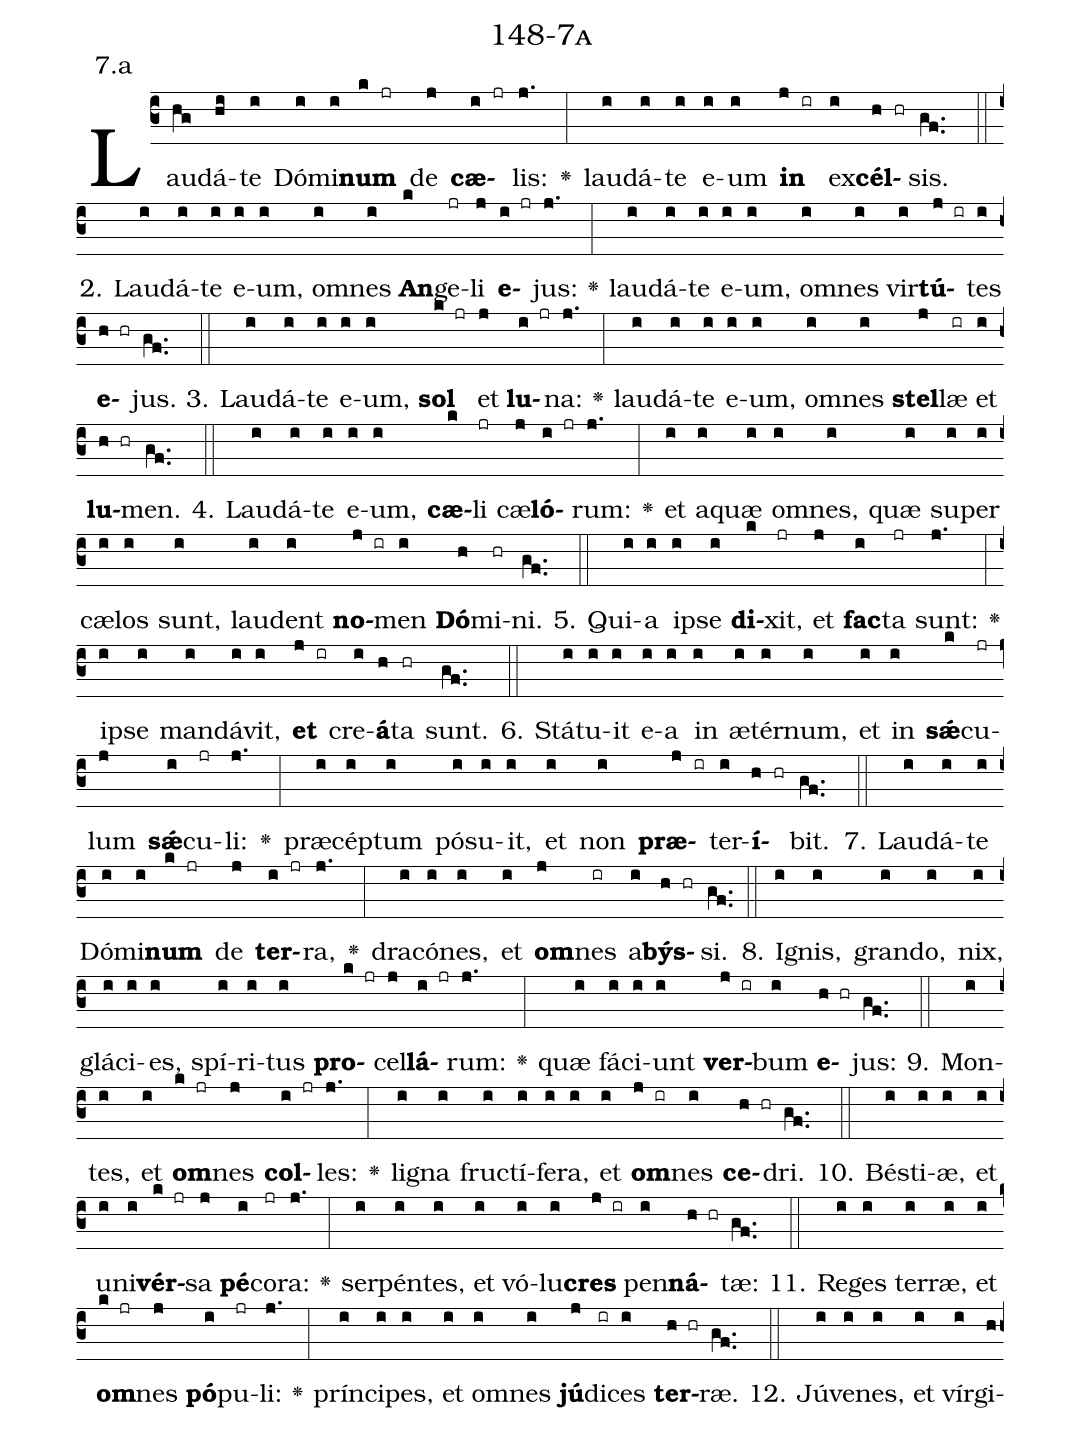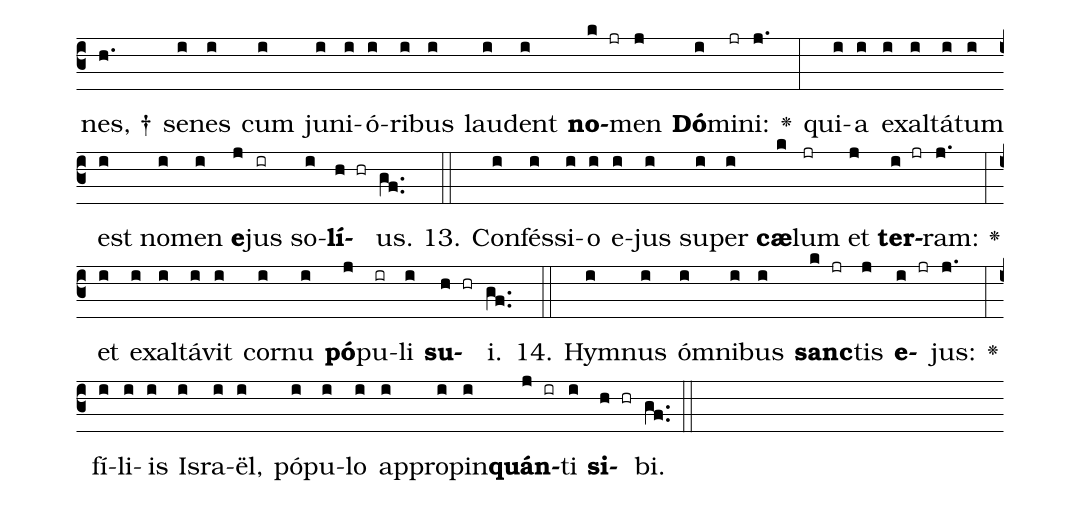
name: 148-7a;
annotation: 7.a;
%%
(c3)Lau(hg)dá(hi)te(i) Dó(i)mi(i)<b>num</b>(k jr) de(j) <b>cæ</b>(i jr)lis:(j.) <v>\greheightstar</v>(:) lau(i)dá(i)te(i) e(i)um(i) <b>in</b>(j ir) ex(i)<b>cél</b>(h hr)sis.(gf..) (::)
2. Lau(i)dá(i)te(i) e(i)um,(i) om(i)nes(i) <b>An</b>(k)ge(jr)li(j) <b>e</b>(i jr)jus:(j.) <v>\greheightstar</v>(:) lau(i)dá(i)te(i) e(i)um,(i) om(i)nes(i) vir(i)<b>tú</b>(j ir)tes(i) <b>e</b>(h hr)jus.(gf..) (::)
3. Lau(i)dá(i)te(i) e(i)um,(i) <b>sol</b>(k jr) et(j) <b>lu</b>(i jr)na:(j.) <v>\greheightstar</v>(:) lau(i)dá(i)te(i) e(i)um,(i) om(i)nes(i) <b>stel</b>(j)læ(ir) et(i) <b>lu</b>(h hr)men.(gf..) (::)
4. Lau(i)dá(i)te(i) e(i)um,(i) <b>cæ</b>(k)li(jr) cæ(j)<b>ló</b>(i jr)rum:(j.) <v>\greheightstar</v>(:) et(i) a(i)quæ(i) om(i)nes,(i) quæ(i) su(i)per(i) cæ(i)los(i) sunt,(i) lau(i)dent(i) <b>no</b>(j ir)men(i) <b>Dó</b>(h)mi(hr)ni.(gf..) (::)
5. Qui(i)a(i) ip(i)se(i) <b>di</b>(k)xit,(jr) et(j) <b>fac</b>(i)ta(jr) sunt:(j.) <v>\greheightstar</v>(:) ip(i)se(i) man(i)dá(i)vit,(i) <b>et</b>(j ir) cre(i)<b>á</b>(h)ta(hr) sunt.(gf..) (::)
6. Stá(i)tu(i)it(i) e(i)a(i) in(i) æ(i)tér(i)num,(i) et(i) in(i) <b>sǽ</b>(k)cu(jr)lum(j) <b>sǽ</b>(i)cu(jr)li:(j.) <v>\greheightstar</v>(:) præ(i)cép(i)tum(i) pó(i)su(i)it,(i) et(i) non(i) <b>præ</b>(j ir)ter(i)<b>í</b>(h hr)bit.(gf..) (::)
7. Lau(i)dá(i)te(i) Dó(i)mi(i)<b>num</b>(k jr) de(j) <b>ter</b>(i jr)ra,(j.) <v>\greheightstar</v>(:) dra(i)có(i)nes,(i) et(i) <b>om</b>(j)nes(ir) a(i)<b>býs</b>(h hr)si.(gf..) (::)
8. I(i)gnis,(i) gran(i)do,(i) nix,(i) glá(i)ci(i)es,(i) spí(i)ri(i)tus(i) <b>pro</b>(k jr)cel(j)<b>lá</b>(i jr)rum:(j.) <v>\greheightstar</v>(:) quæ(i) fá(i)ci(i)unt(i) <b>ver</b>(j ir)bum(i) <b>e</b>(h hr)jus:(gf..) (::)
9. Mon(i)tes,(i) et(i) <b>om</b>(k jr)nes(j) <b>col</b>(i jr)les:(j.) <v>\greheightstar</v>(:) li(i)gna(i) fruc(i)tí(i)fe(i)ra,(i) et(i) <b>om</b>(j ir)nes(i) <b>ce</b>(h hr)dri.(gf..) (::)
10. Bés(i)ti(i)æ,(i) et(i) u(i)ni(i)<b>vér</b>(k jr)sa(j) <b>pé</b>(i)co(jr)ra:(j.) <v>\greheightstar</v>(:) ser(i)pén(i)tes,(i) et(i) vó(i)lu(i)<b>cres</b>(j ir) pen(i)<b>ná</b>(h hr)tæ:(gf..) (::)
11. Re(i)ges(i) ter(i)ræ,(i) et(i) <b>om</b>(k jr)nes(j) <b>pó</b>(i)pu(jr)li:(j.) <v>\greheightstar</v>(:) prín(i)ci(i)pes,(i) et(i) om(i)nes(i) <b>jú</b>(j)di(ir)ces(i) <b>ter</b>(h hr)ræ.(gf..) (::)
12. Jú(i)ve(i)nes,(i) et(i) vír(i)gi(h)nes, †(h.) se(i)nes(i) cum(i) ju(i)ni(i)ó(i)ri(i)bus(i) lau(i)dent(i) <b>no</b>(k jr)men(j) <b>Dó</b>(i)mi(jr)ni:(j.) <v>\greheightstar</v>(:) qui(i)a(i) ex(i)al(i)tá(i)tum(i) est(i) no(i)men(i) <b>e</b>(j)jus(ir) so(i)<b>lí</b>(h hr)us.(gf..) (::)
13. Con(i)fés(i)si(i)o(i) e(i)jus(i) su(i)per(i) <b>cæ</b>(k)lum(jr) et(j) <b>ter</b>(i jr)ram:(j.) <v>\greheightstar</v>(:) et(i) ex(i)al(i)tá(i)vit(i) cor(i)nu(i) <b>pó</b>(j)pu(ir)li(i) <b>su</b>(h hr)i.(gf..) (::)
14. Hym(i)nus(i) óm(i)ni(i)bus(i) <b>sanc</b>(k jr)tis(j) <b>e</b>(i jr)jus:(j.) <v>\greheightstar</v>(:) fí(i)li(i)is(i) Is(i)ra(i)ël,(i) pó(i)pu(i)lo(i) ap(i)pro(i)pin(i)<b>quán</b>(j ir)ti(i) <b>si</b>(h hr)bi.(gf..) (::)
